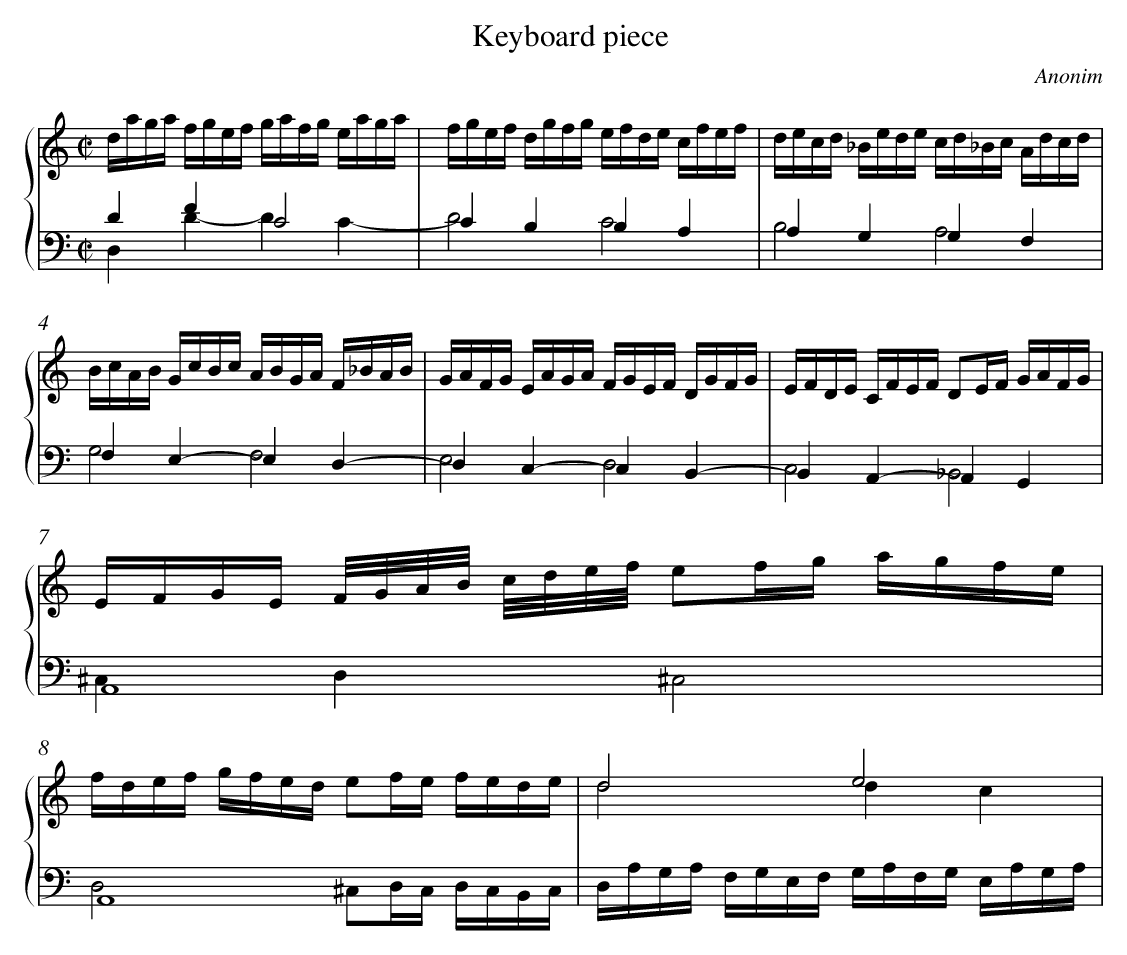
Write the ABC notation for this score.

X:1
T: Keyboard piece
C: Anonim
L: 1/16
M: C|
%%staves {1 2}
V: 1 clef=treble
V: 2 clef=bass
K: C
[V:1] daga fgef gafg eaga |
[V:2] D4F4C8 & D,4D4-D4C4- |
[V:1] fgef dgfg efde cfef |
[V:2] C4B,4B,4A,4 & D8C8 |
[V:1] decd _Bede cd_Bc Adcd |
[V:2] A,4G,4G,4F,4 & B,8A,8 |
[V:1] BcAB GcBc ABGA F_BAB |
[V:2] F,4E,4-E,4D,4- & G,8F,8 |
[V:1] GAFG EAGA FGEF DGFG |
[V:2] D,4C,4-C,4B,,4- & E,8D,8 |
[V:1] EFDE CFEF D2EF GAFG |
[V:2] B,,4A,,4-A,,4G,,4 & C,8_B,,8 |
[V:1] EFGE F/G/A/B/ c/d/e/f/ e2fg agfe |
[V:2] A,,16 & ^C,4D,4^C,8 |
[V:1] fdef gfed e2fe fede |
[V:2] A,,16 & D,8^C,2D,C, D,C,B,,C, |
[V:1] d8e8 & d8d4c4 |
[V:2] D,A,G,A, F,G,E,F, G,A,F,G, E,A,G,A, |
